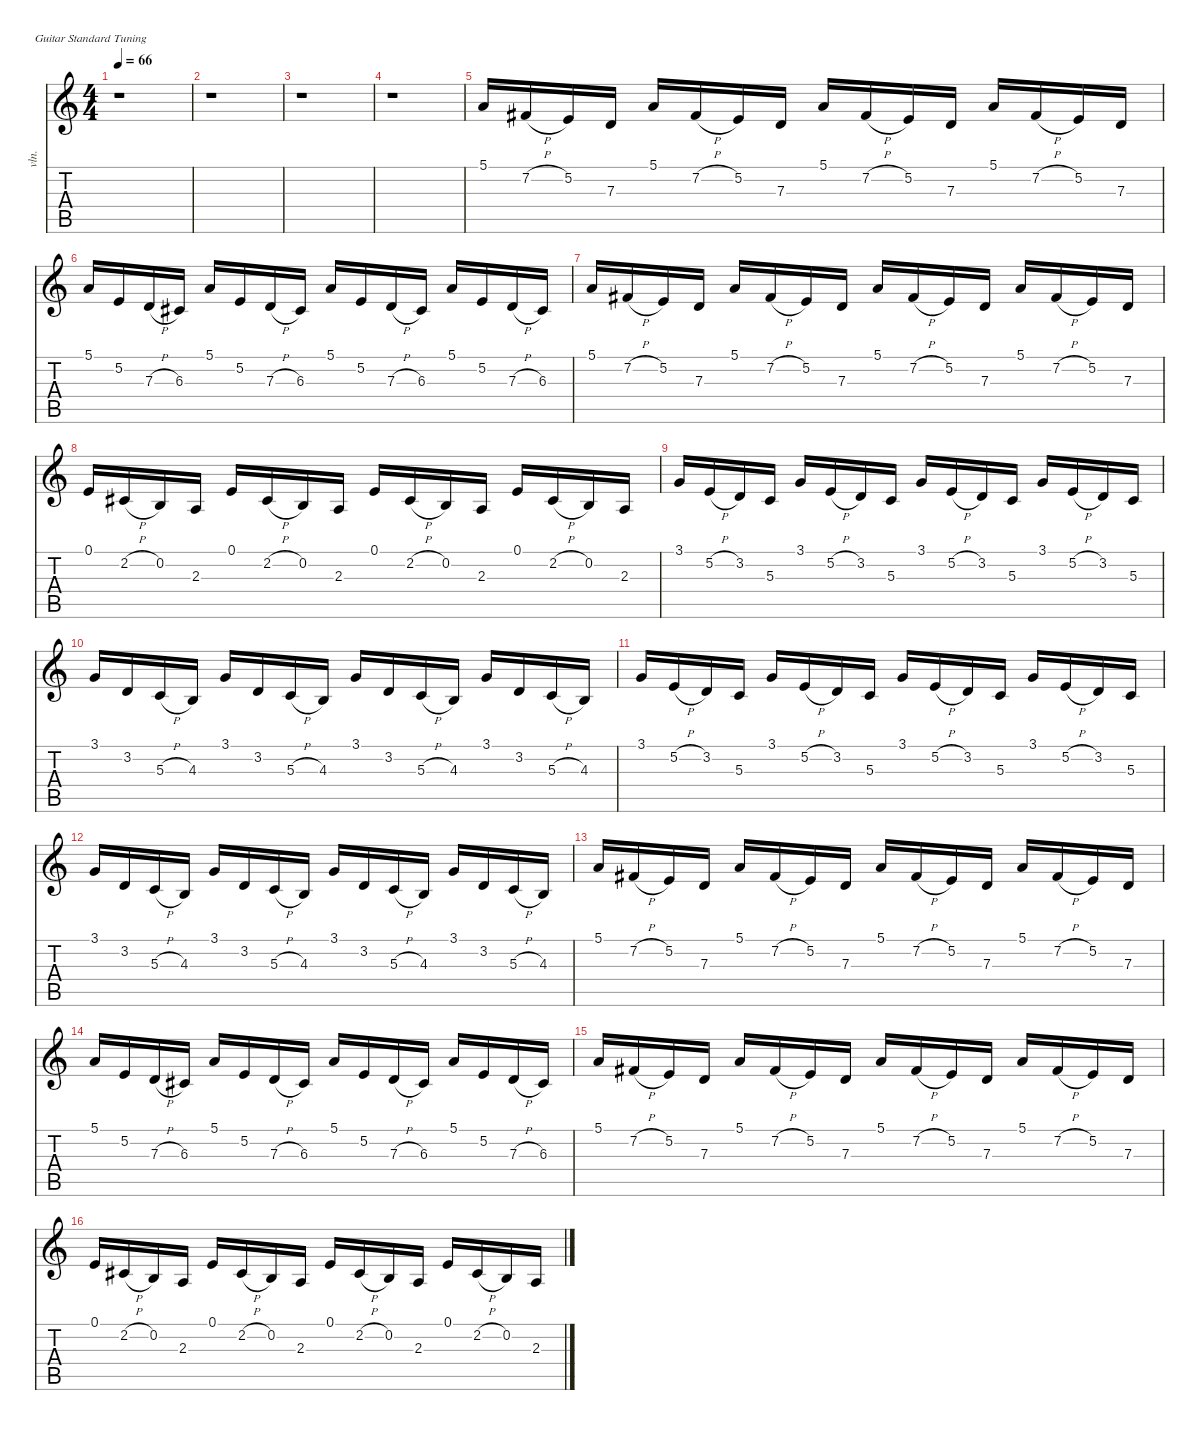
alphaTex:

\defaultSystemsLayout 4
\hideDynamics
\bracketExtendMode nobrackets
\otherSystemsTrackNameOrientation horizontal
\track ("Synth arranged for guitar" "vln.") {instrument stringensemble1}
\staff {score tabs}
\tuning (E4 B3 G3 D3 A2 E2)
\ts (4 4)
\tempo 66
\clef g2
\ks c
r.1{dy f} |
r.1 |
r.1 |
r.1 |
5.1.16 7.2{h acc #}.16 5.2.16 7.3.16 5.1.16 7.2{h acc #}.16 5.2.16 7.3.16 5.1.16 7.2{h acc #}.16 5.2.16 7.3.16 5.1.16 7.2{h acc #}.16 5.2.16 7.3.16 |
5.1.16 5.2.16 7.3{h}.16 6.3{acc #}.16 5.1.16 5.2.16 7.3{h}.16 6.3{acc #}.16 5.1.16 5.2.16 7.3{h}.16 6.3{acc #}.16 5.1.16 5.2.16 7.3{h}.16 6.3{acc #}.16 |
5.1.16 7.2{h acc #}.16 5.2.16 7.3.16 5.1.16 7.2{h acc #}.16 5.2.16 7.3.16 5.1.16 7.2{h acc #}.16 5.2.16 7.3.16 5.1.16 7.2{h acc #}.16 5.2.16 7.3.16 |
0.1.16 2.2{h acc #}.16 0.2.16 2.3.16 0.1.16 2.2{h acc #}.16 0.2.16 2.3.16 0.1.16 2.2{h acc #}.16 0.2.16 2.3.16 0.1.16 2.2{h acc #}.16 0.2.16 2.3.16 |
3.1.16 5.2{h}.16 3.2.16 5.3.16 3.1.16 5.2{h}.16 3.2.16 5.3.16 3.1.16 5.2{h}.16 3.2.16 5.3.16 3.1.16 5.2{h}.16 3.2.16 5.3.16 |
3.1.16 3.2.16 5.3{h}.16 4.3.16 3.1.16 3.2.16 5.3{h}.16 4.3.16 3.1.16 3.2.16 5.3{h}.16 4.3.16 3.1.16 3.2.16 5.3{h}.16 4.3.16 |
3.1.16 5.2{h}.16 3.2.16 5.3.16 3.1.16 5.2{h}.16 3.2.16 5.3.16 3.1.16 5.2{h}.16 3.2.16 5.3.16 3.1.16 5.2{h}.16 3.2.16 5.3.16 |
3.1.16 3.2.16 5.3{h}.16 4.3.16 3.1.16 3.2.16 5.3{h}.16 4.3.16 3.1.16 3.2.16 5.3{h}.16 4.3.16 3.1.16 3.2.16 5.3{h}.16 4.3.16 |
5.1.16 7.2{h acc #}.16 5.2.16 7.3.16 5.1.16 7.2{h acc #}.16 5.2.16 7.3.16 5.1.16 7.2{h acc #}.16 5.2.16 7.3.16 5.1.16 7.2{h acc #}.16 5.2.16 7.3.16 |
5.1.16 5.2.16 7.3{h}.16 6.3{acc #}.16 5.1.16 5.2.16 7.3{h}.16 6.3{acc #}.16 5.1.16 5.2.16 7.3{h}.16 6.3{acc #}.16 5.1.16 5.2.16 7.3{h}.16 6.3{acc #}.16 |
5.1.16 7.2{h acc #}.16 5.2.16 7.3.16 5.1.16 7.2{h acc #}.16 5.2.16 7.3.16 5.1.16 7.2{h acc #}.16 5.2.16 7.3.16 5.1.16 7.2{h acc #}.16 5.2.16 7.3.16 |
0.1.16 2.2{h acc #}.16 0.2.16 2.3.16 0.1.16 2.2{h acc #}.16 0.2.16 2.3.16 0.1.16 2.2{h acc #}.16 0.2.16 2.3.16 0.1.16 2.2{h acc #}.16 0.2.16 2.3.16
